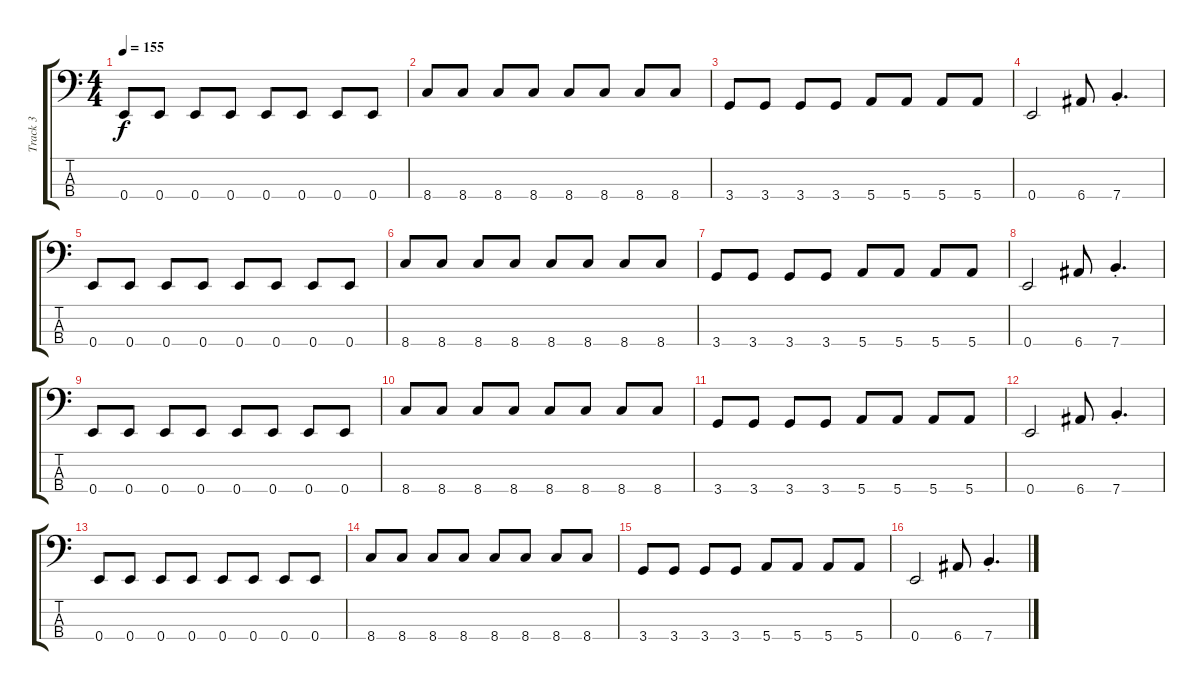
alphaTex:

\track ("Track 3" "Track 3") {instrument electricbassfinger}
\staff {score tabs}
\tuning (G2 D2 A1 E1) {hide}
\ts (4 4)
\tempo 155
\clef f4
\ks c
0.4.8{dy f} 0.4.8 0.4.8 0.4.8 0.4.8 0.4.8 0.4.8 0.4.8 |
8.4.8 8.4.8 8.4.8 8.4.8 8.4.8 8.4.8 8.4.8 8.4.8 |
3.4.8 3.4.8 3.4.8 3.4.8 5.4.8 5.4.8 5.4.8 5.4.8 |
0.4.2 6.4.8 7.4{st}.4{d} |
0.4.8 0.4.8 0.4.8 0.4.8 0.4.8 0.4.8 0.4.8 0.4.8 |
8.4.8 8.4.8 8.4.8 8.4.8 8.4.8 8.4.8 8.4.8 8.4.8 |
3.4.8 3.4.8 3.4.8 3.4.8 5.4.8 5.4.8 5.4.8 5.4.8 |
0.4.2 6.4.8 7.4{st}.4{d} |
0.4.8 0.4.8 0.4.8 0.4.8 0.4.8 0.4.8 0.4.8 0.4.8 |
8.4.8 8.4.8 8.4.8 8.4.8 8.4.8 8.4.8 8.4.8 8.4.8 |
3.4.8 3.4.8 3.4.8 3.4.8 5.4.8 5.4.8 5.4.8 5.4.8 |
0.4.2 6.4.8 7.4{st}.4{d} |
0.4.8 0.4.8 0.4.8 0.4.8 0.4.8 0.4.8 0.4.8 0.4.8 |
8.4.8 8.4.8 8.4.8 8.4.8 8.4.8 8.4.8 8.4.8 8.4.8 |
3.4.8 3.4.8 3.4.8 3.4.8 5.4.8 5.4.8 5.4.8 5.4.8 |
0.4.2 6.4.8 7.4{st}.4{d}
